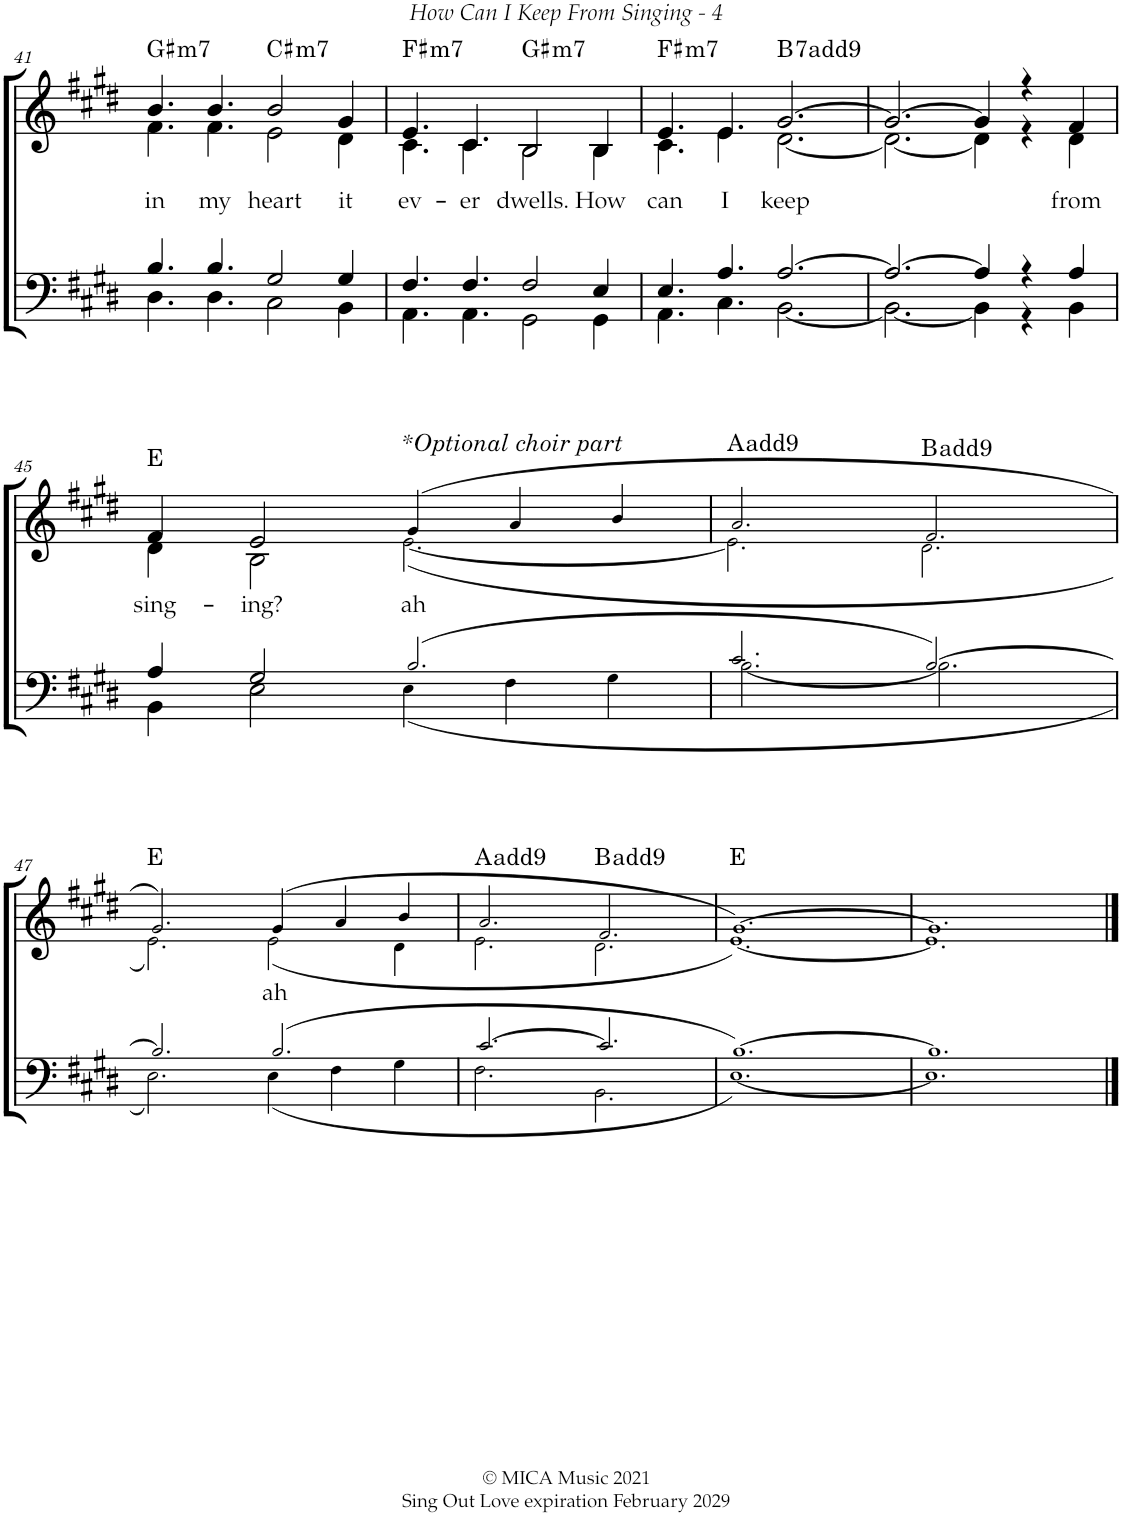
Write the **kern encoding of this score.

**kern	**kern	**text	**harte
*part2	*part1	*part1	*part1
*staff2	*staff1	*staff1	*
*I"TB	*I"SA	*	*
!!LO:PB:g=z
*clefF4	*clefG2	*	*
*k[f#c#g#d#]	*k[f#c#g#d#]	*	*
*E:	*E:	*	*
*M6/4	*M6/4	*	*
=41	=41	=41	=41
*^	*	*	*
!	!	!	!LO:LY:b	!LO:H:kt=m7
*	*	*^	*	*
4.B/	4.D#\	4.b/	4.f#\	in	G#:min7
!	!	!	!	!LO:LY:b	!
4.B/	4.D#\	4.b/	4.f#\	my	.
!	!	!	!	!LO:LY:b	!LO:H:kt=m7
2G#/	2C#\	2b/	2e\	heart	C#:min7
!	!	!	!	!LO:LY:b	!
4G#/	4BB\	4g#/	4d#\	it	.
=42	=42	=42	=42	=42	=42
!	!	!	!	!LO:LY:b	!LO:H:kt=m7
4.F#/	4.AA\	4.e/	4.c#\	ev-	F#:min7
!	!	!	!	!LO:LY:b	!
4.F#/	4.AA\	4.c#/	4.c#\	-er	.
!	!	!	!	!LO:LY:b	!LO:H:kt=m7
2F#/	2GG#\	2B/	2B\	dwells.	G#:min7
!	!	!	!	!LO:LY:b	!
4E/	4GG#\	4B/	4B\	How	.
=43	=43	=43	=43	=43	=43
!	!	!	!	!LO:LY:b	!LO:H:kt=m7
4.E/	4.AA\	4.e/	4.c#\	can	F#:min7
!	!	!	!	!LO:LY:b	!
4.A/	4.C#\	4.e/	4.e\	I	.
!	!	!	!	!LO:LY:b	!LO:H:kt=7
[>2.A/	[<2.BB\	[>2.g#/	[<2.d#\	keep	B:7(9)
=44	=44	=44	=44	=44	=44
2.A/_	2.BB\_	2.g#/_	2.d#\_	.	.
4A/]	4BB\]	4g#/]	4d#\]	.	.
4r	4r	4r	4r	.	.
!	!	!	!	!LO:LY:b	!
4A/	4BB\	4f#/	4d#\	from	.
!!LO:LB:g=z	!!
=45	=45	=45	=45	=45	=45
!	!	!	!	!LO:LY:b	!
4A/	4BB\	4f#/	4d#\	sing-	E:maj
!	!	!	!	!LO:LY:b	!
2G#/	2E\	2e/	2B\	-ing?	.
!	!	!LO:TX:a:i:t=*Optional choir part	!	!	!
!	!	!	!	!LO:LY:b	!
(>2.B!/	(<4E!\	(>4g#!/	(<[<2.e!\	ah	.
.	4F#!\	4a!/	.	.	.
.	4G#!\	4b!/	.	.	.
=46	=46	=46	=46	=46	=46
2.c#!/	[<2.B!\	2.a!/	2.e!\]	.	A:maj(9)
[>2.B!/)	2.B!\]	2.f#!/	2.d#!\	.	B:maj(9)
!!LO:LB:g=z	!!
=47	=47	=47	=47	=47	=47
2.B!/]	2.E!\)	2.g#!/)	2.e!\)	.	E:maj
!	!	!	!	!LO:LY:b	!
(>2.B!/	(<4E!\	(>4g#!/	(<2e!\	ah	.
.	4F#!\	4a!/	.	.	.
.	4G#!\	4b!/	4d#!\	.	.
=48	=48	=48	=48	=48	=48
[>2.c#!/	2.F#!\	2.a!/	2.e!\	.	A:maj(9)
2.c#!/]	2.BB!\	2.f#!/	2.d#!\	.	B:maj(9)
=49	=49	=49	=49	=49	=49
[>1.B!)	[<1.E!)	[>1.g#!)	[<1.e!)	.	E:maj
=50	=50	=50	=50	=50	=50
1.B!]	1.E!]	1.g#!]	1.e!]	.	.
*v	*v	*	*	*	*
*	*v	*v	*	*
==	==	==	==
*-	*-	*-	*-
